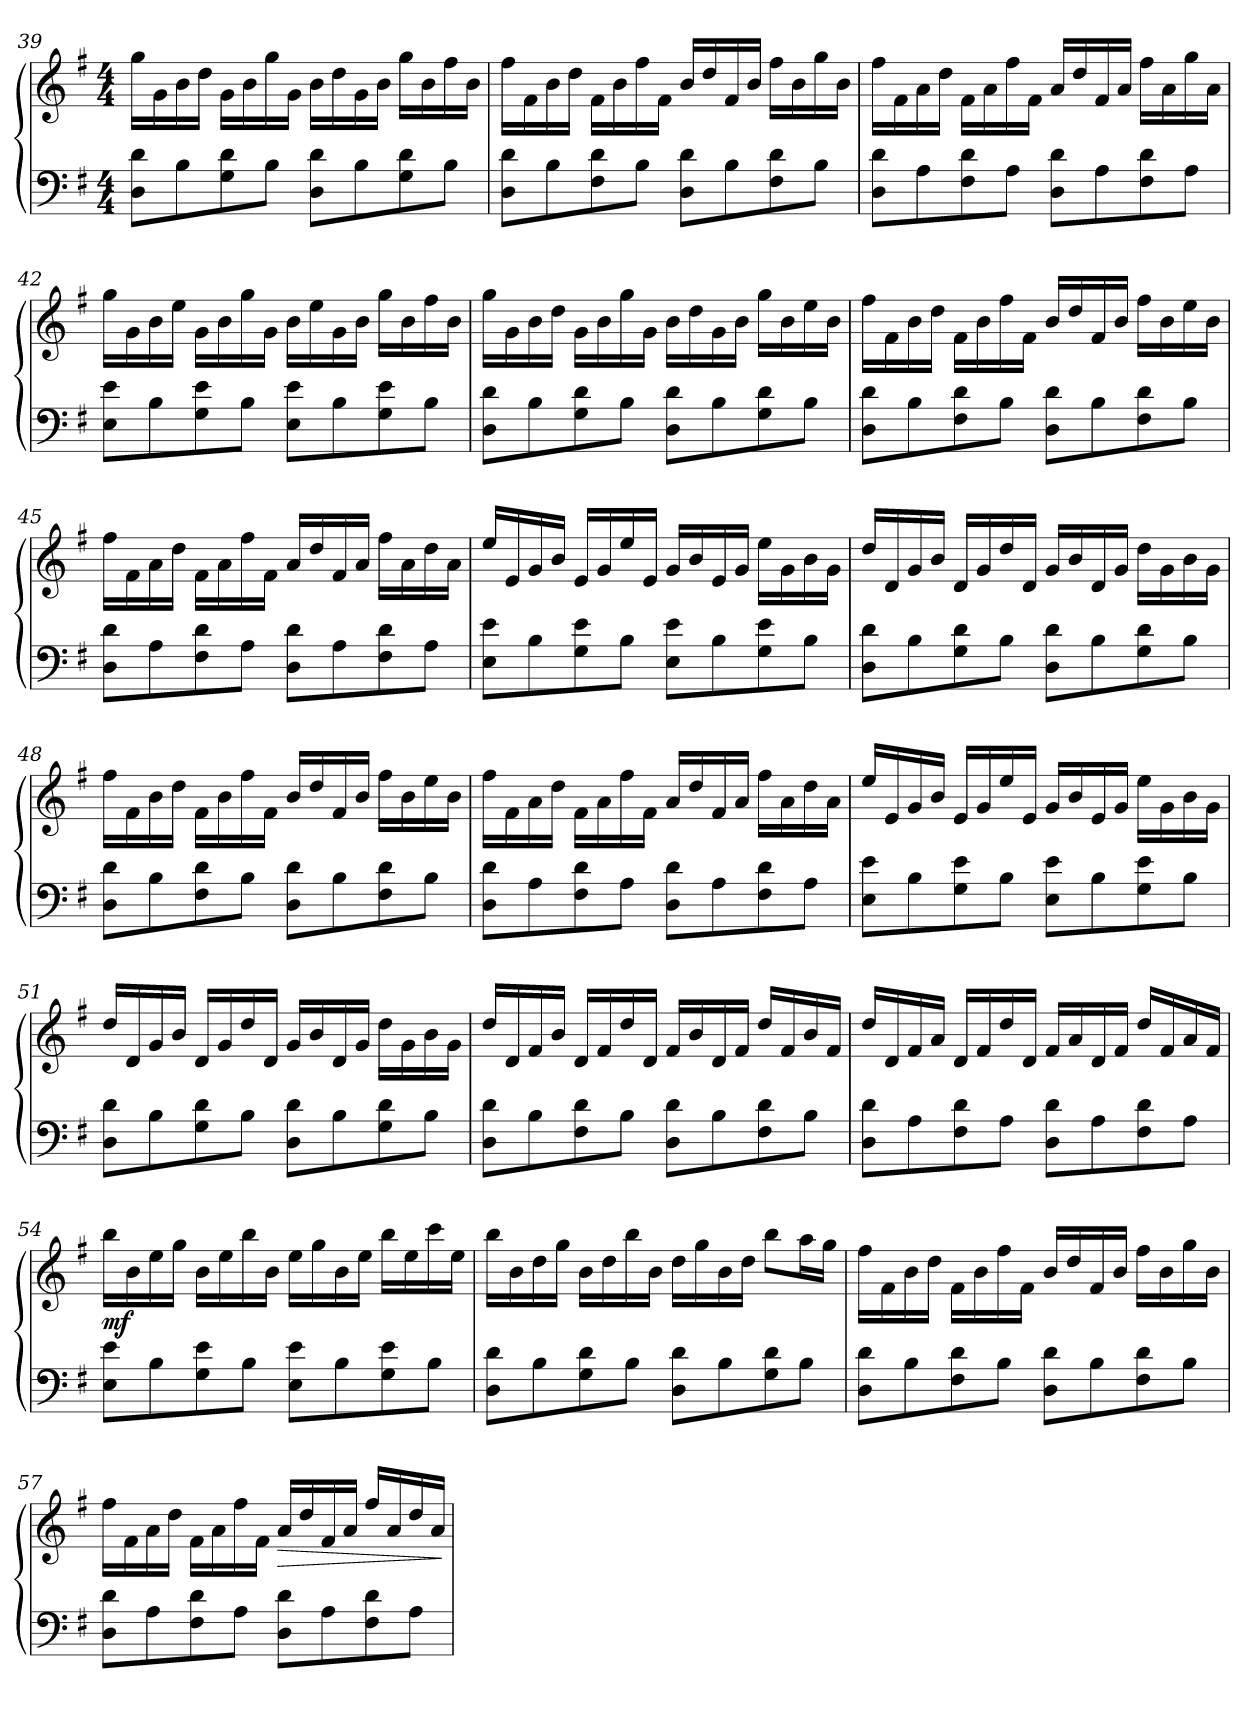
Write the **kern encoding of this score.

**kern	**kern	**dynam
*part1	*part1	*part1
*staff2	*staff1	*staff1/2
*clefF4	*clefG2	*
*k[f#]	*k[f#]	*
*M4/4	*M4/4	*
=39	=39	=39
8D\ 8d\L	16gg\LL	.
.	16g\	.
8B\	16b\	.
.	16dd\JJ	.
8G\ 8d\	16g\LL	.
.	16b\	.
8B\J	16gg\	.
.	16g\JJ	.
8D\ 8d\L	16b\LL	.
.	16dd\	.
8B\	16g\	.
.	16b\JJ	.
8G\ 8d\	16gg\LL	.
.	16b\	.
8B\J	16ff#\	.
.	16b\JJ	.
!!LO:LB:g=z
=40	=40	=40
8D\ 8d\L	16ff#\LL	.
.	16f#\	.
8B\	16b\	.
.	16dd\JJ	.
8F#\ 8d\	16f#\LL	.
.	16b\	.
8B\J	16ff#\	.
.	16f#\JJ	.
8D\ 8d\L	16b/LL	.
.	16dd/	.
8B\	16f#/	.
.	16b/JJ	.
8F#\ 8d\	16ff#\LL	.
.	16b\	.
8B\J	16gg\	.
.	16b\JJ	.
=41	=41	=41
8D\ 8d\L	16ff#\LL	.
.	16f#\	.
8A\	16a\	.
.	16dd\JJ	.
8F#\ 8d\	16f#\LL	.
.	16a\	.
8A\J	16ff#\	.
.	16f#\JJ	.
8D\ 8d\L	16a/LL	.
.	16dd/	.
8A\	16f#/	.
.	16a/JJ	.
8F#\ 8d\	16ff#\LL	.
.	16a\	.
8A\J	16gg\	.
.	16a\JJ	.
!!LO:LB:g=z
=42	=42	=42
8E\ 8e\L	16gg\LL	.
.	16g\	.
8B\	16b\	.
.	16ee\JJ	.
8G\ 8e\	16g\LL	.
.	16b\	.
8B\J	16gg\	.
.	16g\JJ	.
8E\ 8e\L	16b\LL	.
.	16ee\	.
8B\	16g\	.
.	16b\JJ	.
8G\ 8e\	16gg\LL	.
.	16b\	.
8B\J	16ff#\	.
.	16b\JJ	.
=43	=43	=43
8D\ 8d\L	16gg\LL	.
.	16g\	.
8B\	16b\	.
.	16dd\JJ	.
8G\ 8d\	16g\LL	.
.	16b\	.
8B\J	16gg\	.
.	16g\JJ	.
8D\ 8d\L	16b\LL	.
.	16dd\	.
8B\	16g\	.
.	16b\JJ	.
8G\ 8d\	16gg\LL	.
.	16b\	.
8B\J	16ee\	.
.	16b\JJ	.
!!LO:LB:g=z
=44	=44	=44
8D\ 8d\L	16ff#\LL	.
.	16f#\	.
8B\	16b\	.
.	16dd\JJ	.
8F#\ 8d\	16f#\LL	.
.	16b\	.
8B\J	16ff#\	.
.	16f#\JJ	.
8D\ 8d\L	16b/LL	.
.	16dd/	.
8B\	16f#/	.
.	16b/JJ	.
8F#\ 8d\	16ff#\LL	.
.	16b\	.
8B\J	16ee\	.
.	16b\JJ	.
=45	=45	=45
8D\ 8d\L	16ff#\LL	.
.	16f#\	.
8A\	16a\	.
.	16dd\JJ	.
8F#\ 8d\	16f#\LL	.
.	16a\	.
8A\J	16ff#\	.
.	16f#\JJ	.
8D\ 8d\L	16a/LL	.
.	16dd/	.
8A\	16f#/	.
.	16a/JJ	.
8F#\ 8d\	16ff#\LL	.
.	16a\	.
8A\J	16dd\	.
.	16a\JJ	.
!!LO:LB:g=z
=46	=46	=46
8E\ 8e\L	16ee/LL	.
.	16e/	.
8B\	16g/	.
.	16b/JJ	.
8G\ 8e\	16e/LL	.
.	16g/	.
8B\J	16ee/	.
.	16e/JJ	.
8E\ 8e\L	16g/LL	.
.	16b/	.
8B\	16e/	.
.	16g/JJ	.
8G\ 8e\	16ee\LL	.
.	16g\	.
8B\J	16b\	.
.	16g\JJ	.
=47	=47	=47
8D\ 8d\L	16dd/LL	.
.	16d/	.
8B\	16g/	.
.	16b/JJ	.
8G\ 8d\	16d/LL	.
.	16g/	.
8B\J	16dd/	.
.	16d/JJ	.
8D\ 8d\L	16g/LL	.
.	16b/	.
8B\	16d/	.
.	16g/JJ	.
8G\ 8d\	16dd\LL	.
.	16g\	.
8B\J	16b\	.
.	16g\JJ	.
!!LO:PB:g=z
=48	=48	=48
8D\ 8d\L	16ff#\LL	.
.	16f#\	.
8B\	16b\	.
.	16dd\JJ	.
8F#\ 8d\	16f#\LL	.
.	16b\	.
8B\J	16ff#\	.
.	16f#\JJ	.
8D\ 8d\L	16b/LL	.
.	16dd/	.
8B\	16f#/	.
.	16b/JJ	.
8F#\ 8d\	16ff#\LL	.
.	16b\	.
8B\J	16ee\	.
.	16b\JJ	.
=49	=49	=49
8D\ 8d\L	16ff#\LL	.
.	16f#\	.
8A\	16a\	.
.	16dd\JJ	.
8F#\ 8d\	16f#\LL	.
.	16a\	.
8A\J	16ff#\	.
.	16f#\JJ	.
8D\ 8d\L	16a/LL	.
.	16dd/	.
8A\	16f#/	.
.	16a/JJ	.
8F#\ 8d\	16ff#\LL	.
.	16a\	.
8A\J	16dd\	.
.	16a\JJ	.
!!LO:LB:g=z
=50	=50	=50
8E\ 8e\L	16ee/LL	.
.	16e/	.
8B\	16g/	.
.	16b/JJ	.
8G\ 8e\	16e/LL	.
.	16g/	.
8B\J	16ee/	.
.	16e/JJ	.
8E\ 8e\L	16g/LL	.
.	16b/	.
8B\	16e/	.
.	16g/JJ	.
8G\ 8e\	16ee\LL	.
.	16g\	.
8B\J	16b\	.
.	16g\JJ	.
=51	=51	=51
8D\ 8d\L	16dd/LL	.
.	16d/	.
8B\	16g/	.
.	16b/JJ	.
8G\ 8d\	16d/LL	.
.	16g/	.
8B\J	16dd/	.
.	16d/JJ	.
8D\ 8d\L	16g/LL	.
.	16b/	.
8B\	16d/	.
.	16g/JJ	.
8G\ 8d\	16dd\LL	.
.	16g\	.
8B\J	16b\	.
.	16g\JJ	.
!!LO:LB:g=z
=52	=52	=52
8D\ 8d\L	16dd/LL	.
.	16d/	.
8B\	16f#/	.
.	16b/JJ	.
8F#\ 8d\	16d/LL	.
.	16f#/	.
8B\J	16dd/	.
.	16d/JJ	.
8D\ 8d\L	16f#/LL	.
.	16b/	.
8B\	16d/	.
.	16f#/JJ	.
8F#\ 8d\	16dd/LL	.
.	16f#/	.
8B\J	16b/	.
.	16f#/JJ	.
=53	=53	=53
8D\ 8d\L	16dd/LL	.
.	16d/	.
8A\	16f#/	.
.	16a/JJ	.
8F#\ 8d\	16d/LL	.
.	16f#/	.
8A\J	16dd/	.
.	16d/JJ	.
8D\ 8d\L	16f#/LL	.
.	16a/	.
8A\	16d/	.
.	16f#/JJ	.
8F#\ 8d\	16dd/LL	.
.	16f#/	.
8A\J	16a/	.
.	16f#/JJ	.
!!LO:LB:g=z
=54	=54	=54
!	!	!LO:DY:b
8E\ 8e\L	16bb\LL	mf
.	16b\	.
8B\	16ee\	.
.	16gg\JJ	.
8G\ 8e\	16b\LL	.
.	16ee\	.
8B\J	16bb\	.
.	16b\JJ	.
8E\ 8e\L	16ee\LL	.
.	16gg\	.
8B\	16b\	.
.	16ee\JJ	.
8G\ 8e\	16bb\LL	.
.	16ee\	.
8B\J	16ccc\	.
.	16ee\JJ	.
=55	=55	=55
8D\ 8d\L	16bb\LL	.
.	16b\	.
8B\	16dd\	.
.	16gg\JJ	.
8G\ 8d\	16b\LL	.
.	16dd\	.
8B\J	16bb\	.
.	16b\JJ	.
8D\ 8d\L	16dd\LL	.
.	16gg\	.
8B\	16b\	.
.	16dd\JJ	.
8G\ 8d\	8bb\L	.
8B\J	16aa\L	.
.	16gg\JJ	.
!!LO:LB:g=z
=56	=56	=56
8D\ 8d\L	16ff#\LL	.
.	16f#\	.
8B\	16b\	.
.	16dd\JJ	.
8F#\ 8d\	16f#\LL	.
.	16b\	.
8B\J	16ff#\	.
.	16f#\JJ	.
8D\ 8d\L	16b/LL	.
.	16dd/	.
8B\	16f#/	.
.	16b/JJ	.
8F#\ 8d\	16ff#\LL	.
.	16b\	.
8B\J	16gg\	.
.	16b\JJ	.
=57	=57	=57
8D\ 8d\L	16ff#\LL	.
.	16f#\	.
8A\	16a\	.
.	16dd\JJ	.
8F#\ 8d\	16f#\LL	.
.	16a\	.
8A\J	16ff#\	.
.	16f#\JJ	.
!	!	!LO:HP:b
8D\ 8d\L	16a/LL	>
.	16dd/	.
8A\	16f#/	.
.	16a/JJ	.
8F#\ 8d\	16ff#/LL	.
.	16a/	.
8A\J	16dd/	.
.	16a/JJ	.
.	.	]
=	=	=
*-	*-	*-
